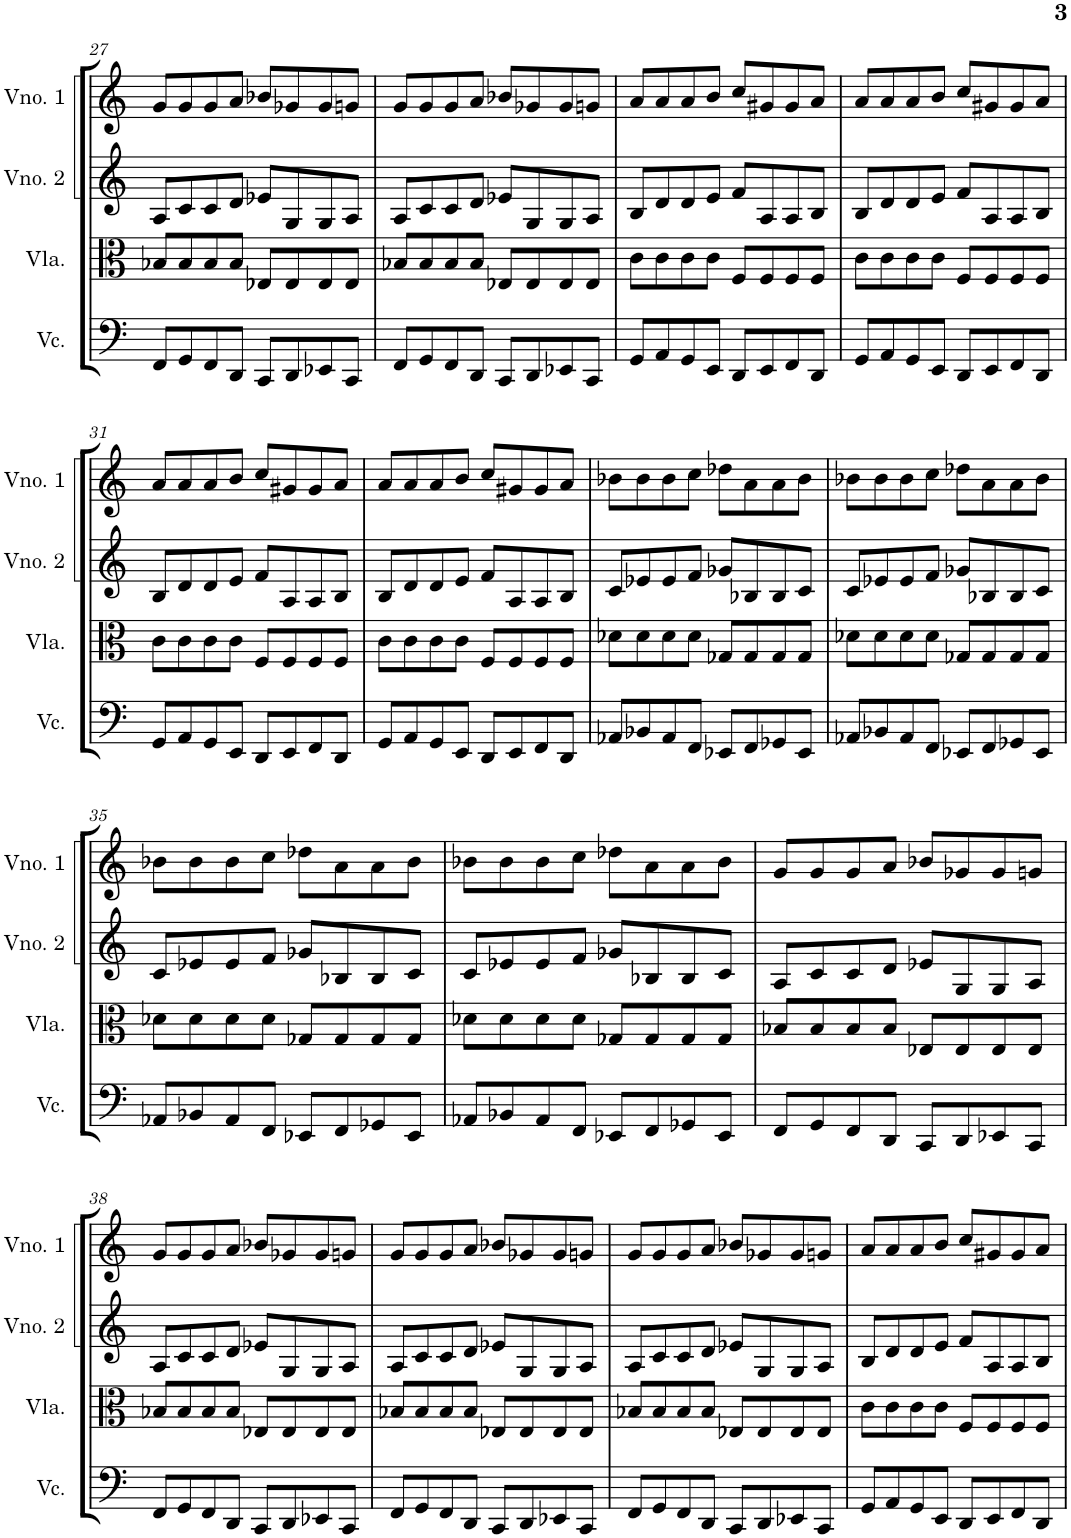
**kern	**kern	**kern	**kern
*part4	*part3	*part2	*part1
*staff4	*staff3	*staff2	*staff1
*I"Violoncelo	*I"Viola	*I"Violino 2	*I"Violino 1
*I'Vc.	*I'Vla.	*I'Vno. 2	*I'Vno. 1
!!LO:PB:g=z
*clefF4	*clefC3	*clefG2	*clefG2
*k[]	*k[]	*k[]	*k[]
*M4/4	*M4/4	*M4/4	*M4/4
=27	=27	=27	=27
8FF/L	8B-X/L	8A/L	8g/L
8GG/	8B-/	8c/	8g/
8FF/	8B-/	8c/	8g/
8DD/J	8B-/J	8d/J	8a/J
8CC/L	8E-X/L	8e-X/L	8b-X/L
8DD/	8E-/	8G/	8g-X/
8EE-X/	8E-/	8G/	8g-/
8CC/J	8E-/J	8A/J	8gn/J
=28	=28	=28	=28
8FF/L	8B-X/L	8A/L	8g/L
8GG/	8B-/	8c/	8g/
8FF/	8B-/	8c/	8g/
8DD/J	8B-/J	8d/J	8a/J
8CC/L	8E-X/L	8e-X/L	8b-X/L
8DD/	8E-/	8G/	8g-X/
8EE-X/	8E-/	8G/	8g-/
8CC/J	8E-/J	8A/J	8gn/J
=29	=29	=29	=29
8GG/L	8c\L	8B/L	8a/L
8AA/	8c\	8d/	8a/
8GG/	8c\	8d/	8a/
8EE/J	8c\J	8e/J	8b/J
8DD/L	8F/L	8f/L	8cc/L
8EE/	8F/	8A/	8g#X/
8FF/	8F/	8A/	8g#/
8DD/J	8F/J	8B/J	8a/J
=30	=30	=30	=30
8GG/L	8c\L	8B/L	8a/L
8AA/	8c\	8d/	8a/
8GG/	8c\	8d/	8a/
8EE/J	8c\J	8e/J	8b/J
8DD/L	8F/L	8f/L	8cc/L
8EE/	8F/	8A/	8g#X/
8FF/	8F/	8A/	8g#/
8DD/J	8F/J	8B/J	8a/J
!!LO:LB:g=z
=31	=31	=31	=31
8GG/L	8c\L	8B/L	8a/L
8AA/	8c\	8d/	8a/
8GG/	8c\	8d/	8a/
8EE/J	8c\J	8e/J	8b/J
8DD/L	8F/L	8f/L	8cc/L
8EE/	8F/	8A/	8g#X/
8FF/	8F/	8A/	8g#/
8DD/J	8F/J	8B/J	8a/J
=32	=32	=32	=32
8GG/L	8c\L	8B/L	8a/L
8AA/	8c\	8d/	8a/
8GG/	8c\	8d/	8a/
8EE/J	8c\J	8e/J	8b/J
8DD/L	8F/L	8f/L	8cc/L
8EE/	8F/	8A/	8g#X/
8FF/	8F/	8A/	8g#/
8DD/J	8F/J	8B/J	8a/J
=33	=33	=33	=33
8AA-X/L	8d-X\L	8c/L	8b-X\L
8BB-X/	8d-\	8e-X/	8b-\
8AA-/	8d-\	8e-/	8b-\
8FF/J	8d-\J	8f/J	8cc\J
8EE-X/L	8G-X/L	8g-X/L	8dd-X\L
8FF/	8G-/	8B-X/	8a\
8GG-X/	8G-/	8B-/	8a\
8EE-/J	8G-/J	8c/J	8b-\J
=34	=34	=34	=34
8AA-X/L	8d-X\L	8c/L	8b-X\L
8BB-X/	8d-\	8e-X/	8b-\
8AA-/	8d-\	8e-/	8b-\
8FF/J	8d-\J	8f/J	8cc\J
8EE-X/L	8G-X/L	8g-X/L	8dd-X\L
8FF/	8G-/	8B-X/	8a\
8GG-X/	8G-/	8B-/	8a\
8EE-/J	8G-/J	8c/J	8b-\J
!!LO:LB:g=z
=35	=35	=35	=35
8AA-X/L	8d-X\L	8c/L	8b-X\L
8BB-X/	8d-\	8e-X/	8b-\
8AA-/	8d-\	8e-/	8b-\
8FF/J	8d-\J	8f/J	8cc\J
8EE-X/L	8G-X/L	8g-X/L	8dd-X\L
8FF/	8G-/	8B-X/	8a\
8GG-X/	8G-/	8B-/	8a\
8EE-/J	8G-/J	8c/J	8b-\J
=36	=36	=36	=36
8AA-X/L	8d-X\L	8c/L	8b-X\L
8BB-X/	8d-\	8e-X/	8b-\
8AA-/	8d-\	8e-/	8b-\
8FF/J	8d-\J	8f/J	8cc\J
8EE-X/L	8G-X/L	8g-X/L	8dd-X\L
8FF/	8G-/	8B-X/	8a\
8GG-X/	8G-/	8B-/	8a\
8EE-/J	8G-/J	8c/J	8b-\J
=37	=37	=37	=37
8FF/L	8B-X/L	8A/L	8g/L
8GG/	8B-/	8c/	8g/
8FF/	8B-/	8c/	8g/
8DD/J	8B-/J	8d/J	8a/J
8CC/L	8E-X/L	8e-X/L	8b-X/L
8DD/	8E-/	8G/	8g-X/
8EE-X/	8E-/	8G/	8g-/
8CC/J	8E-/J	8A/J	8gn/J
!!LO:LB:g=z
=38	=38	=38	=38
8FF/L	8B-X/L	8A/L	8g/L
8GG/	8B-/	8c/	8g/
8FF/	8B-/	8c/	8g/
8DD/J	8B-/J	8d/J	8a/J
8CC/L	8E-X/L	8e-X/L	8b-X/L
8DD/	8E-/	8G/	8g-X/
8EE-X/	8E-/	8G/	8g-/
8CC/J	8E-/J	8A/J	8gn/J
=39	=39	=39	=39
8FF/L	8B-X/L	8A/L	8g/L
8GG/	8B-/	8c/	8g/
8FF/	8B-/	8c/	8g/
8DD/J	8B-/J	8d/J	8a/J
8CC/L	8E-X/L	8e-X/L	8b-X/L
8DD/	8E-/	8G/	8g-X/
8EE-X/	8E-/	8G/	8g-/
8CC/J	8E-/J	8A/J	8gn/J
=40	=40	=40	=40
8FF/L	8B-X/L	8A/L	8g/L
8GG/	8B-/	8c/	8g/
8FF/	8B-/	8c/	8g/
8DD/J	8B-/J	8d/J	8a/J
8CC/L	8E-X/L	8e-X/L	8b-X/L
8DD/	8E-/	8G/	8g-X/
8EE-X/	8E-/	8G/	8g-/
8CC/J	8E-/J	8A/J	8gn/J
=41	=41	=41	=41
8GG/L	8c\L	8B/L	8a/L
8AA/	8c\	8d/	8a/
8GG/	8c\	8d/	8a/
8EE/J	8c\J	8e/J	8b/J
8DD/L	8F/L	8f/L	8cc/L
8EE/	8F/	8A/	8g#X/
8FF/	8F/	8A/	8g#/
8DD/J	8F/J	8B/J	8a/J
=	=	=	=
*-	*-	*-	*-
